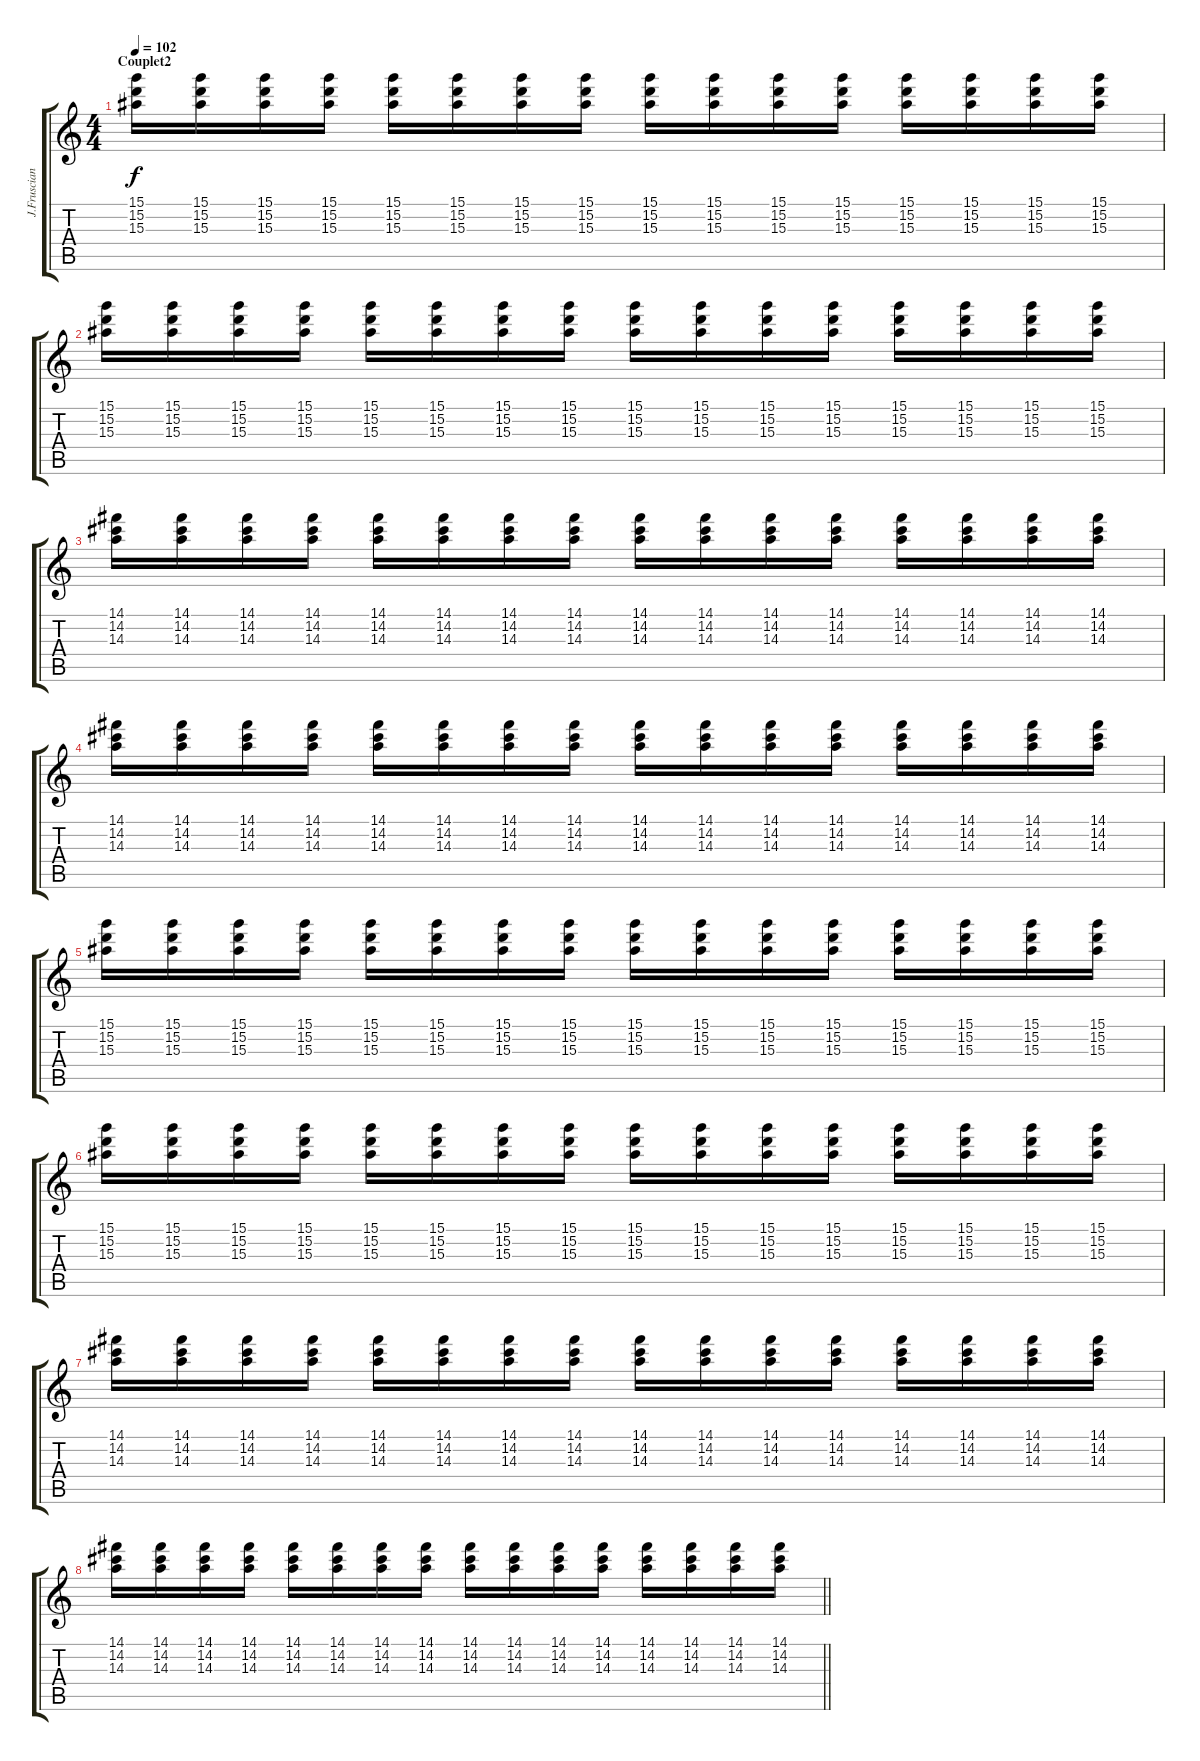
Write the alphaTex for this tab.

\track ("J.Frusciante" "J.Fruscian") {instrument electricguitarclean}
\staff {score tabs}
\tuning (E4 B3 G3 D3 A2 E2) {hide}
\ts (4 4)
\section ("" "Couplet2")
\tempo 102
\clef g2
\ks c
(15.1 15.2 15.3).16{dy f} (15.1 15.2 15.3).16 (15.1 15.2 15.3).16 (15.1 15.2 15.3).16 (15.1 15.2 15.3).16 (15.1 15.2 15.3).16 (15.1 15.2 15.3).16 (15.1 15.2 15.3).16 (15.1 15.2 15.3).16 (15.1 15.2 15.3).16 (15.1 15.2 15.3).16 (15.1 15.2 15.3).16 (15.1 15.2 15.3).16 (15.1 15.2 15.3).16 (15.1 15.2 15.3).16 (15.1 15.2 15.3).16 |
(15.1 15.2 15.3).16 (15.1 15.2 15.3).16 (15.1 15.2 15.3).16 (15.1 15.2 15.3).16 (15.1 15.2 15.3).16 (15.1 15.2 15.3).16 (15.1 15.2 15.3).16 (15.1 15.2 15.3).16 (15.1 15.2 15.3).16 (15.1 15.2 15.3).16 (15.1 15.2 15.3).16 (15.1 15.2 15.3).16 (15.1 15.2 15.3).16 (15.1 15.2 15.3).16 (15.1 15.2 15.3).16 (15.1 15.2 15.3).16 |
(14.1 14.2 14.3).16 (14.1 14.2 14.3).16 (14.1 14.2 14.3).16 (14.1 14.2 14.3).16 (14.1 14.2 14.3).16 (14.1 14.2 14.3).16 (14.1 14.2 14.3).16 (14.1 14.2 14.3).16 (14.1 14.2 14.3).16 (14.1 14.2 14.3).16 (14.1 14.2 14.3).16 (14.1 14.2 14.3).16 (14.1 14.2 14.3).16 (14.1 14.2 14.3).16 (14.1 14.2 14.3).16 (14.1 14.2 14.3).16 |
(14.1 14.2 14.3).16 (14.1 14.2 14.3).16 (14.1 14.2 14.3).16 (14.1 14.2 14.3).16 (14.1 14.2 14.3).16 (14.1 14.2 14.3).16 (14.1 14.2 14.3).16 (14.1 14.2 14.3).16 (14.1 14.2 14.3).16 (14.1 14.2 14.3).16 (14.1 14.2 14.3).16 (14.1 14.2 14.3).16 (14.1 14.2 14.3).16 (14.1 14.2 14.3).16 (14.1 14.2 14.3).16 (14.1 14.2 14.3).16 |
(15.1 15.2 15.3).16 (15.1 15.2 15.3).16 (15.1 15.2 15.3).16 (15.1 15.2 15.3).16 (15.1 15.2 15.3).16 (15.1 15.2 15.3).16 (15.1 15.2 15.3).16 (15.1 15.2 15.3).16 (15.1 15.2 15.3).16 (15.1 15.2 15.3).16 (15.1 15.2 15.3).16 (15.1 15.2 15.3).16 (15.1 15.2 15.3).16 (15.1 15.2 15.3).16 (15.1 15.2 15.3).16 (15.1 15.2 15.3).16 |
(15.1 15.2 15.3).16 (15.1 15.2 15.3).16 (15.1 15.2 15.3).16 (15.1 15.2 15.3).16 (15.1 15.2 15.3).16 (15.1 15.2 15.3).16 (15.1 15.2 15.3).16 (15.1 15.2 15.3).16 (15.1 15.2 15.3).16 (15.1 15.2 15.3).16 (15.1 15.2 15.3).16 (15.1 15.2 15.3).16 (15.1 15.2 15.3).16 (15.1 15.2 15.3).16 (15.1 15.2 15.3).16 (15.1 15.2 15.3).16 |
(14.1 14.2 14.3).16 (14.1 14.2 14.3).16 (14.1 14.2 14.3).16 (14.1 14.2 14.3).16 (14.1 14.2 14.3).16 (14.1 14.2 14.3).16 (14.1 14.2 14.3).16 (14.1 14.2 14.3).16 (14.1 14.2 14.3).16 (14.1 14.2 14.3).16 (14.1 14.2 14.3).16 (14.1 14.2 14.3).16 (14.1 14.2 14.3).16 (14.1 14.2 14.3).16 (14.1 14.2 14.3).16 (14.1 14.2 14.3).16 |
\barLineRight lightlight
(14.1 14.2 14.3).16 (14.1 14.2 14.3).16 (14.1 14.2 14.3).16 (14.1 14.2 14.3).16 (14.1 14.2 14.3).16 (14.1 14.2 14.3).16 (14.1 14.2 14.3).16 (14.1 14.2 14.3).16 (14.1 14.2 14.3).16 (14.1 14.2 14.3).16 (14.1 14.2 14.3).16 (14.1 14.2 14.3).16 (14.1 14.2 14.3).16 (14.1 14.2 14.3).16 (14.1 14.2 14.3).16 (14.1 14.2 14.3).16
